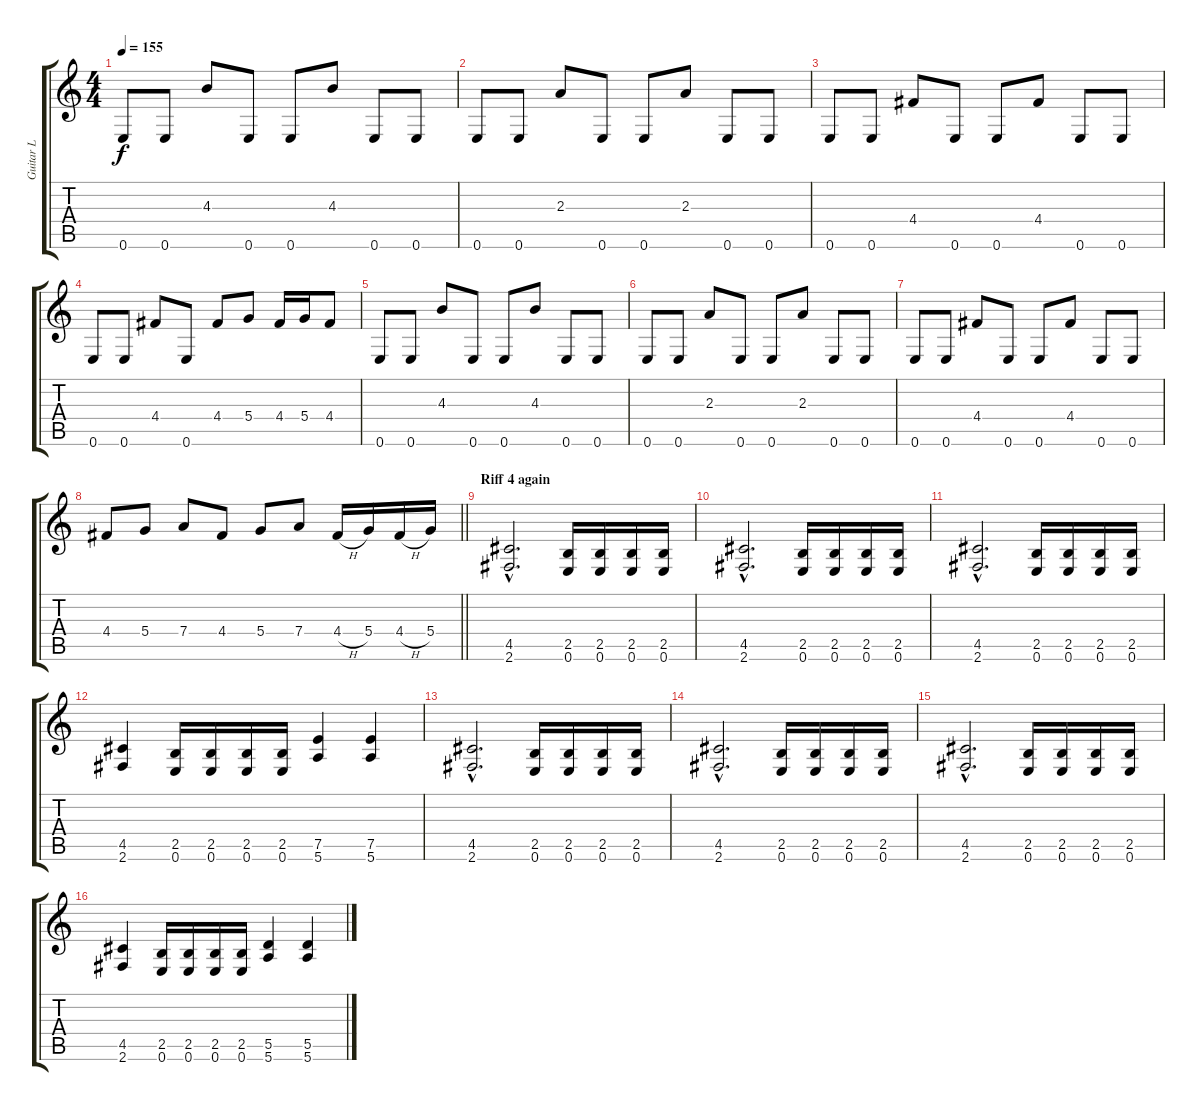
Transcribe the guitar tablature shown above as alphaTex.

\track ("Guitar L" "Guitar L") {instrument distortionguitar}
\staff {score tabs}
\tuning (E4 B3 G3 D3 A2 E2) {hide}
\ts (4 4)
\tempo 155
\clef g2
\ks c
0.6.8{dy f} 0.6.8 4.3.8 0.6.8 0.6.8 4.3.8 0.6.8 0.6.8 |
0.6.8 0.6.8 2.3.8 0.6.8 0.6.8 2.3.8 0.6.8 0.6.8 |
0.6.8 0.6.8 4.4.8 0.6.8 0.6.8 4.4.8 0.6.8 0.6.8 |
0.6.8 0.6.8 4.4.8 0.6.8 4.4.8 5.4.8 4.4.16 5.4.16 4.4.8 |
0.6.8 0.6.8 4.3.8 0.6.8 0.6.8 4.3.8 0.6.8 0.6.8 |
0.6.8 0.6.8 2.3.8 0.6.8 0.6.8 2.3.8 0.6.8 0.6.8 |
0.6.8 0.6.8 4.4.8 0.6.8 0.6.8 4.4.8 0.6.8 0.6.8 |
\barLineRight lightlight
4.4.8 5.4.8 7.4.8 4.4.8 5.4.8 7.4.8 4.4{h}.16 5.4.16 4.4{h}.16 5.4.16 |
\section ("" "Riff 4 again")
(4.5{hac} 2.6{hac}).2{d} (2.5 0.6).16 (2.5 0.6).16 (2.5 0.6).16 (2.5 0.6).16 |
(4.5{hac} 2.6{hac}).2{d} (2.5 0.6).16 (2.5 0.6).16 (2.5 0.6).16 (2.5 0.6).16 |
(4.5{hac} 2.6{hac}).2{d} (2.5 0.6).16 (2.5 0.6).16 (2.5 0.6).16 (2.5 0.6).16 |
(4.5 2.6).4 (2.5 0.6).16 (2.5 0.6).16 (2.5 0.6).16 (2.5 0.6).16 (7.5 5.6).4 (7.5 5.6).4 |
(4.5{hac} 2.6{hac}).2{d} (2.5 0.6).16 (2.5 0.6).16 (2.5 0.6).16 (2.5 0.6).16 |
(4.5{hac} 2.6{hac}).2{d} (2.5 0.6).16 (2.5 0.6).16 (2.5 0.6).16 (2.5 0.6).16 |
(4.5{hac} 2.6{hac}).2{d} (2.5 0.6).16 (2.5 0.6).16 (2.5 0.6).16 (2.5 0.6).16 |
(4.5 2.6).4 (2.5 0.6).16 (2.5 0.6).16 (2.5 0.6).16 (2.5 0.6).16 (5.5 5.6).4 (5.5 5.6).4
